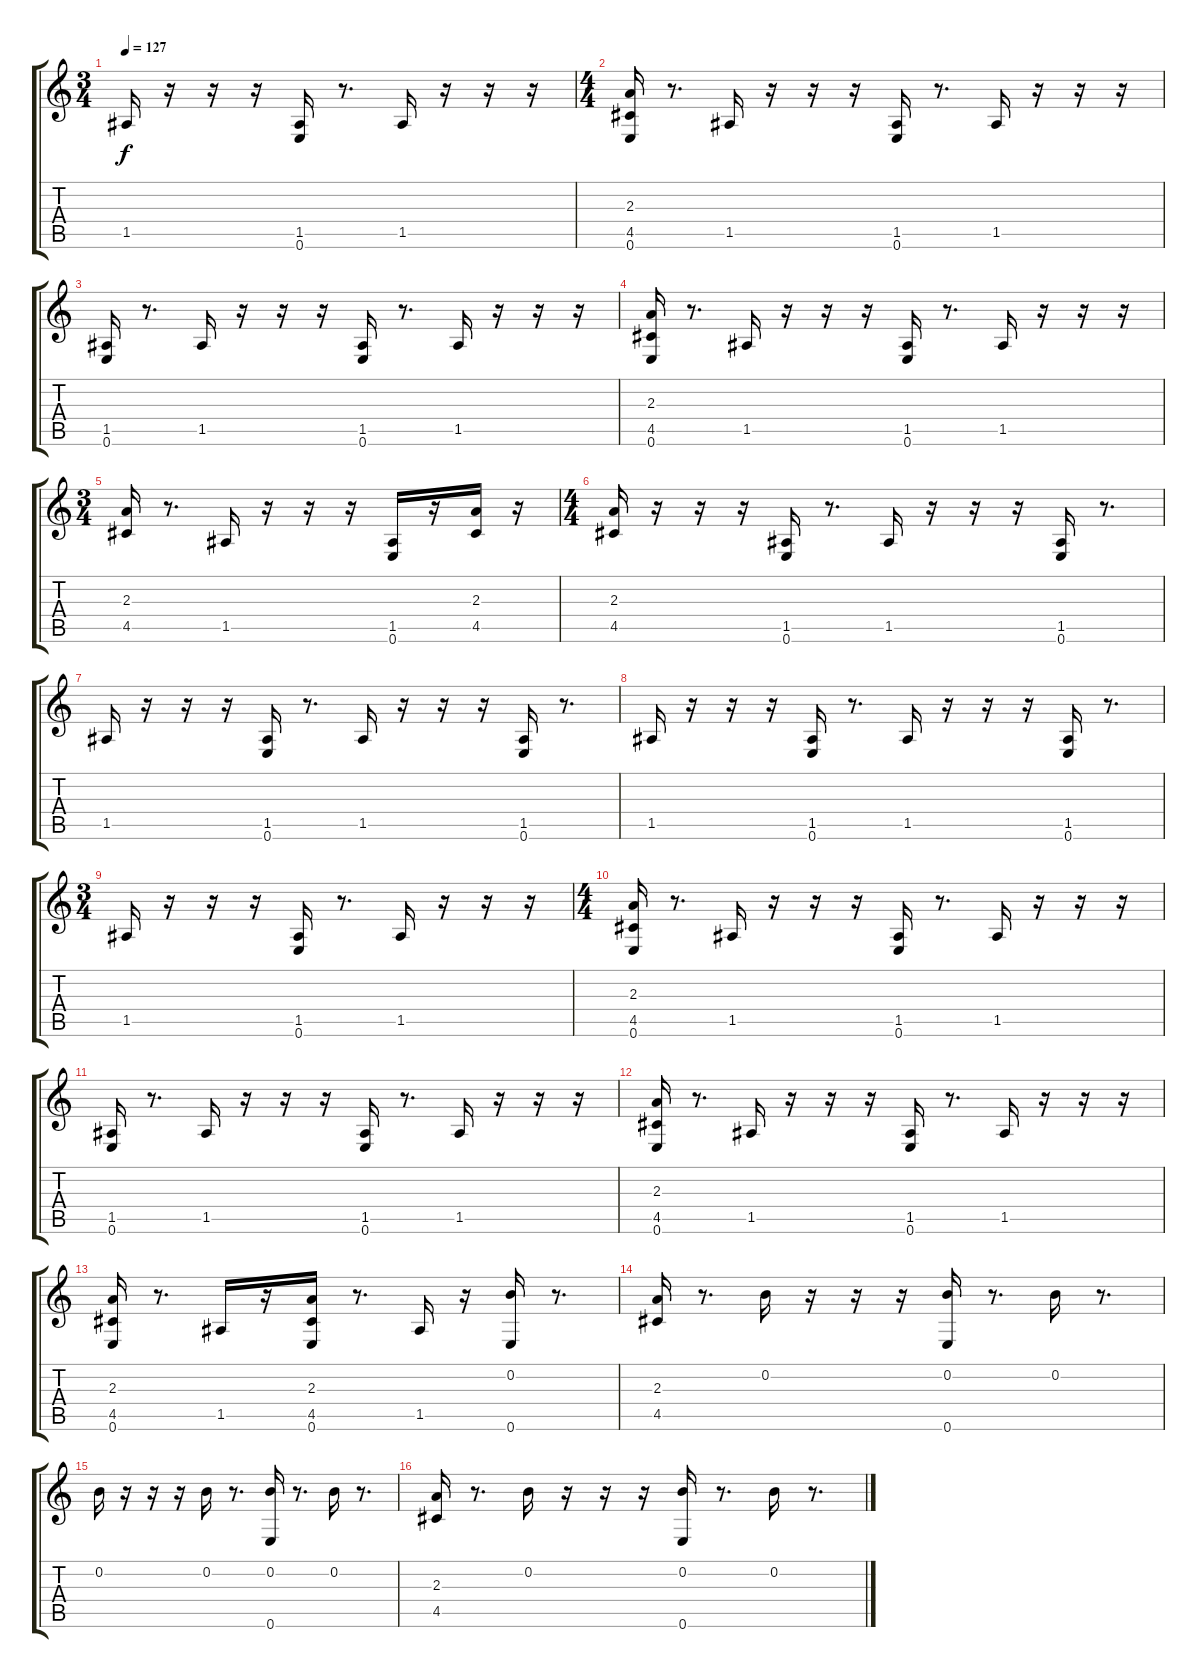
\track "" {instrument acousticguitarnylon}
\staff {score tabs}
\tuning (E4 B3 G3 D3 A2 E2) {hide}
\ts (3 4)
\tempo 127
\clef g2
\ks c
1.5.16{dy f} r.16 r.16 r.16 (1.5 0.6).16 r.8{d} 1.5.16 r.16 r.16 r.16 |
\ts (4 4)
(2.3 4.5 0.6).16 r.8{d} 1.5.16 r.16 r.16 r.16 (1.5 0.6).16 r.8{d} 1.5.16 r.16 r.16 r.16 |
(1.5 0.6).16 r.8{d} 1.5.16 r.16 r.16 r.16 (1.5 0.6).16 r.8{d} 1.5.16 r.16 r.16 r.16 |
(2.3 4.5 0.6).16 r.8{d} 1.5.16 r.16 r.16 r.16 (1.5 0.6).16 r.8{d} 1.5.16 r.16 r.16 r.16 |
\ts (3 4)
(2.3 4.5).16 r.8{d} 1.5.16 r.16 r.16 r.16 (1.5 0.6).16 r.16 (2.3 4.5).16 r.16 |
\ts (4 4)
(2.3 4.5).16 r.16 r.16 r.16 (1.5 0.6).16 r.8{d} 1.5.16 r.16 r.16 r.16 (1.5 0.6).16 r.8{d} |
1.5.16 r.16 r.16 r.16 (1.5 0.6).16 r.8{d} 1.5.16 r.16 r.16 r.16 (1.5 0.6).16 r.8{d} |
1.5.16 r.16 r.16 r.16 (1.5 0.6).16 r.8{d} 1.5.16 r.16 r.16 r.16 (1.5 0.6).16 r.8{d} |
\ts (3 4)
1.5.16 r.16 r.16 r.16 (1.5 0.6).16 r.8{d} 1.5.16 r.16 r.16 r.16 |
\ts (4 4)
(2.3 4.5 0.6).16 r.8{d} 1.5.16 r.16 r.16 r.16 (1.5 0.6).16 r.8{d} 1.5.16 r.16 r.16 r.16 |
(1.5 0.6).16 r.8{d} 1.5.16 r.16 r.16 r.16 (1.5 0.6).16 r.8{d} 1.5.16 r.16 r.16 r.16 |
(2.3 4.5 0.6).16 r.8{d} 1.5.16 r.16 r.16 r.16 (1.5 0.6).16 r.8{d} 1.5.16 r.16 r.16 r.16 |
(2.3 4.5 0.6).16 r.8{d} 1.5.16 r.16 (2.3 4.5 0.6).16 r.8{d} 1.5.16 r.16 (0.2 0.6).16 r.8{d} |
(2.3 4.5).16 r.8{d} 0.2.16 r.16 r.16 r.16 (0.2 0.6).16 r.8{d} 0.2.16 r.8{d} |
0.2.16 r.16 r.16 r.16 0.2.16 r.8{d} (0.2 0.6).16 r.8{d} 0.2.16 r.8{d} |
(2.3 4.5).16 r.8{d} 0.2.16 r.16 r.16 r.16 (0.2 0.6).16 r.8{d} 0.2.16 r.8{d}
